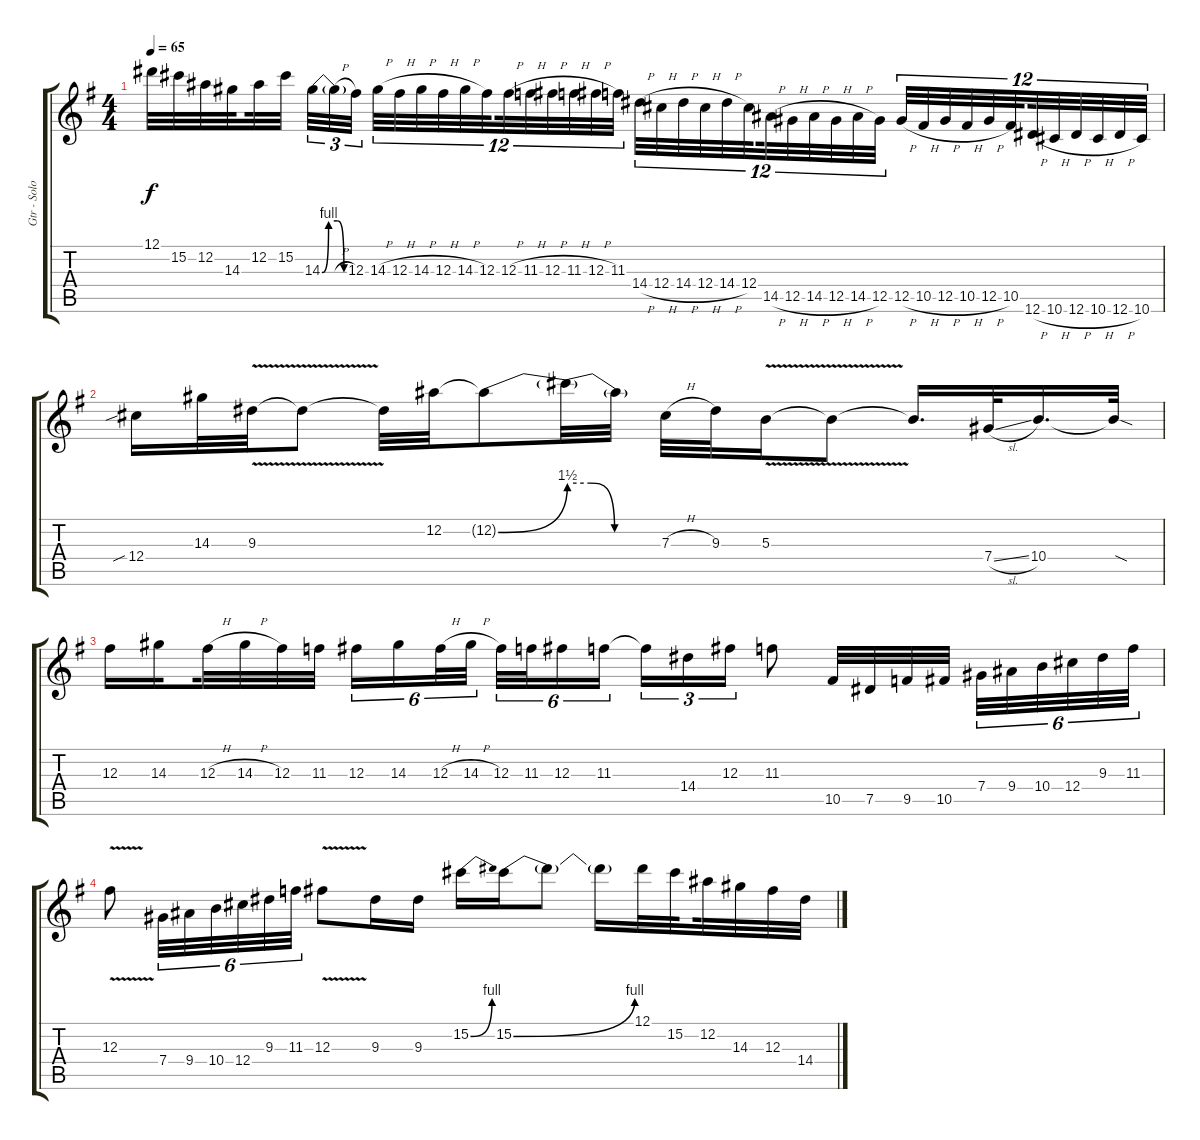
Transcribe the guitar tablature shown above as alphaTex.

\track ("Gtr - Solo" "Gtr - Solo") {instrument overdrivenguitar}
\staff {score tabs}
\tuning (Eb4 Bb3 Gb3 Db3 Ab2 Eb2) {hide}
\ts (4 4)
\tempo 65
\clef g2
\ks eminor
12.1.32{dy f} 15.2.32 12.2.32 14.3.32{beam splitsecondary} 12.2.32 15.2.32{beam splitsecondary} 14.3{be (custom 0 0 15 4 35 4 50 0 60 0)}.32{tu (3 2)} 14.3{h t}.32{tu (3 2)} 12.3.32{tu (3 2)} 14.3{h}.32{tu (12 8)} 12.3{h}.32{tu (12 8)} 14.3{h}.32{tu (12 8)} 12.3{h}.32{tu (12 8)} 14.3{h}.32{tu (12 8)} 12.3.32{tu (12 8) beam splitsecondary} 12.3{h}.32{tu (12 8)} 11.3{h}.32{tu (12 8)} 12.3{h}.32{tu (12 8)} 11.3{h}.32{tu (12 8)} 12.3{h}.32{tu (12 8)} 11.3.32{tu (12 8)} 14.4{h}.32{tu (12 8)} 12.4{h}.32{tu (12 8)} 14.4{h}.32{tu (12 8)} 12.4{h}.32{tu (12 8)} 14.4{h}.32{tu (12 8)} 12.4.32{tu (12 8) beam splitsecondary} 14.5{h}.32{tu (12 8)} 12.5{h}.32{tu (12 8)} 14.5{h}.32{tu (12 8)} 12.5{h}.32{tu (12 8)} 14.5{h}.32{tu (12 8)} 12.5.32{tu (12 8)} 12.5{h}.32{tu (12 8)} 10.5{h}.32{tu (12 8)} 12.5{h}.32{tu (12 8)} 10.5{h}.32{tu (12 8)} 12.5{h}.32{tu (12 8)} 10.5.32{tu (12 8) beam splitsecondary} 12.6{h}.32{tu (12 8)} 10.6{h}.32{tu (12 8)} 12.6{h}.32{tu (12 8)} 10.6{h}.32{tu (12 8)} 12.6{h}.32{tu (12 8)} 10.6.32{tu (12 8)} |
12.4{sib}.16 14.3.32 9.3{v}.32 9.3{t}.8 9.3{t}.32 12.2.32 12.2{be (bend 0 0 60 6) t}.8 12.2{be (custom 0 6 15 6 30 0 60 0) t}.32 12.2{t}.32 7.3{h}.32 9.3.32 5.3{v}.16 5.3{t}.8 5.3{t}.16{d} 7.4{sl}.32 10.4.16{d} 10.4{sod t}.32 |
12.3.16 14.3.16{beam splitsecondary} 12.3{h}.32 14.3{h}.32 12.3.32 11.3.32 12.3.16{tu (6 4)} 14.3.16{tu (6 4)} 12.3{h}.32{tu (6 4)} 14.3{h}.32{tu (6 4)} 12.3.32{tu (6 4)} 11.3.32{tu (6 4)} 12.3.16{tu (6 4)} 11.3.16{tu (6 4)} 11.3{t}.16{tu (3 2)} 14.4.16{tu (3 2)} 12.3.16{tu (3 2)} 11.3.8 10.5.32 7.5.32 9.5.32 10.5.32{beam splitsecondary} 7.4.32{tu (6 4)} 9.4.32{tu (6 4)} 10.4.32{tu (6 4)} 12.4.32{tu (6 4)} 9.3.32{tu (6 4)} 11.3.32{tu (6 4)} |
12.3{v}.8 7.4.32{tu (6 4)} 9.4.32{tu (6 4)} 10.4.32{tu (6 4)} 12.4.32{tu (6 4)} 9.3.32{tu (6 4)} 11.3.32{tu (6 4)} 12.3{v}.8 9.3.16 9.3.16 15.2{be (bend 0 0 60 4)}.16 15.2{be (bend 0 0 60 4)}.16 15.2{t}.8 15.2{t}.16 12.1.32 15.2.32{beam splitsecondary} 12.2.32 14.3.32 12.3.32 14.4.32
